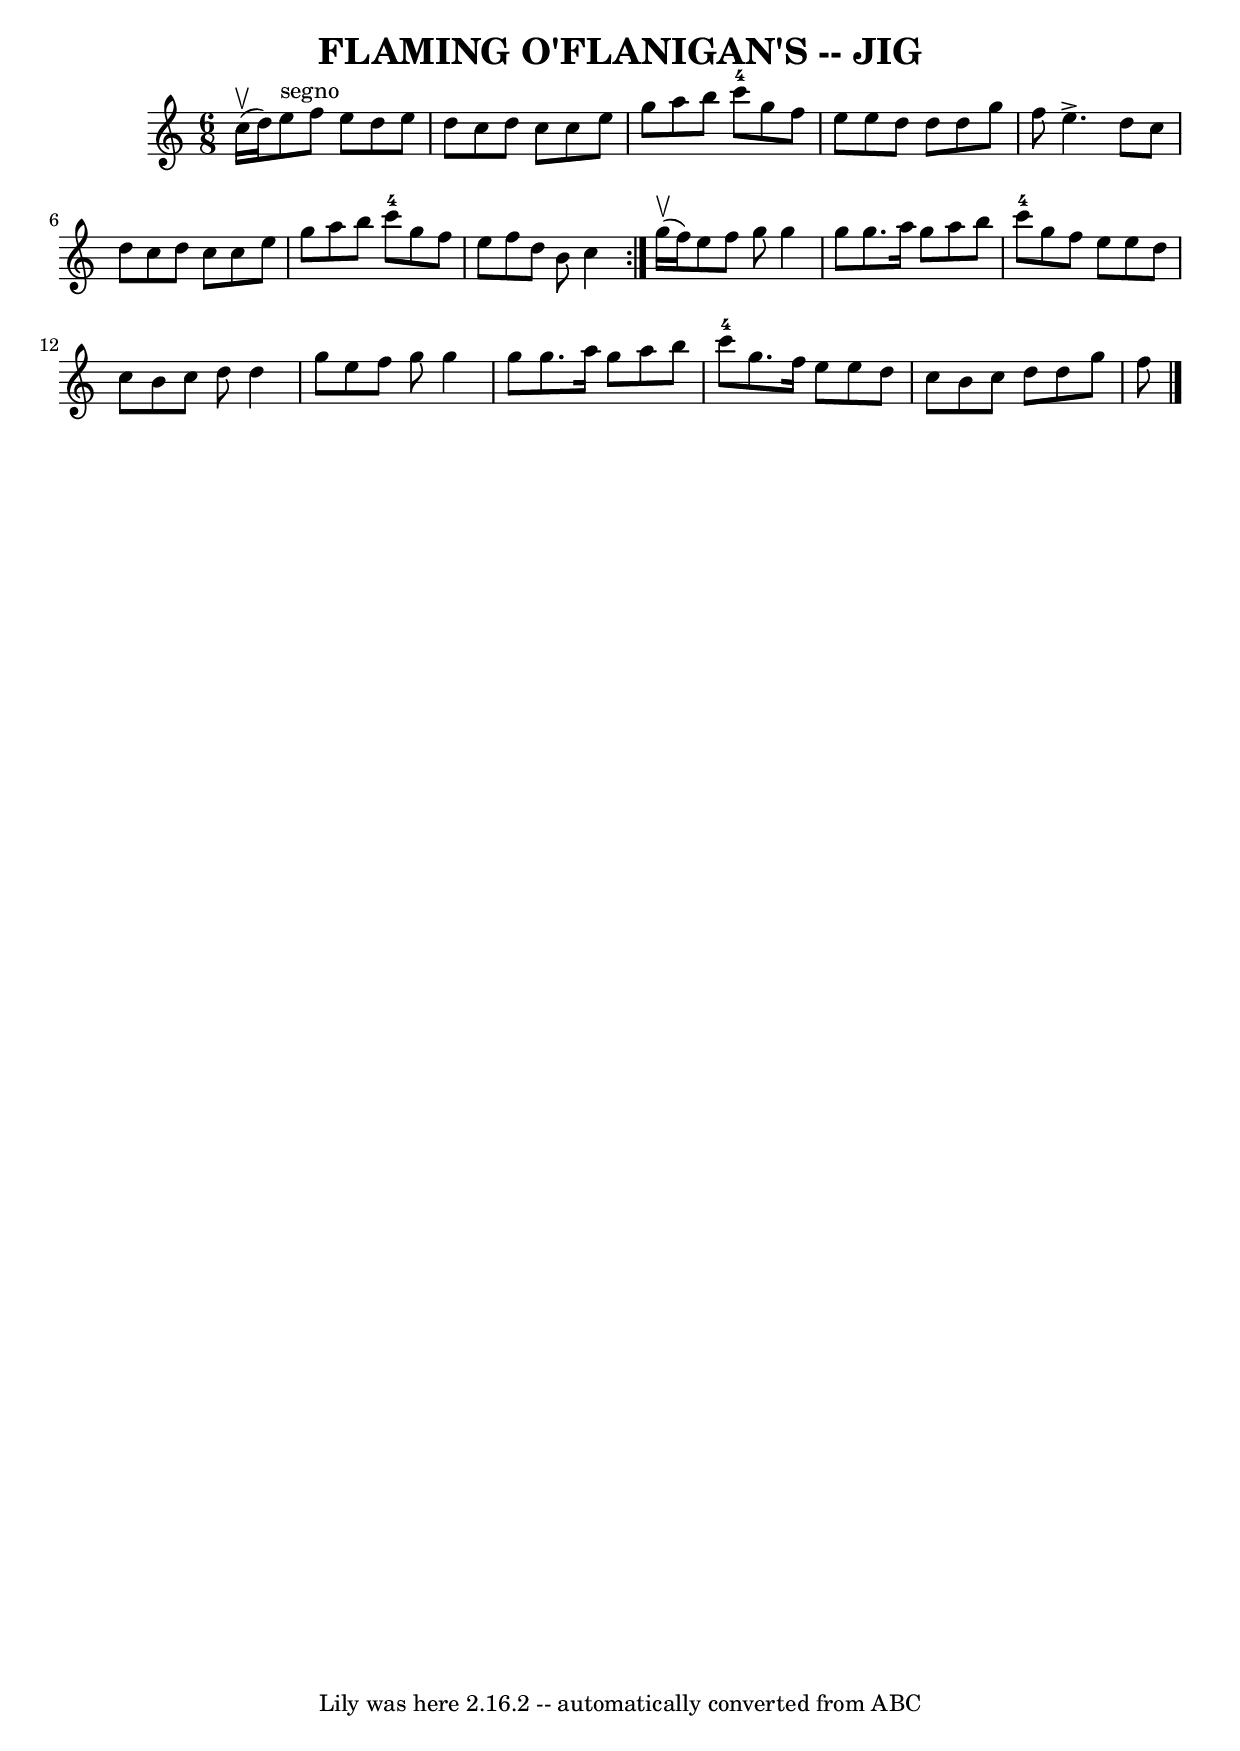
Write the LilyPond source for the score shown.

\version "2.16.2"
\include "Mammoth.ily"
\header {
  %% book = "Ryan's Mammoth Collection of Fiddle Tunes"
  crossRefNumber = "1"
  footnotes = ""
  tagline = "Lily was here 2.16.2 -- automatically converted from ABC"
  title = "FLAMING O'FLANIGAN'S -- JIG"

}
voicedefault =  {



  \repeat volta 2 {

    \time 6/8 
    \key c \major
    c''16 (^\upbow d''16)         |
    e''8^"segno" f''8 e''8 d''8 e''8 d''8    |
    c''8 d''8    
    c''8 c''8 e''8 g''8    |
    a''8 b''8 c'''8-4 g''8    
    f''8 e''8    |
    e''8 d''8 d''8 d''8 g''8 f''8         |
    e''4.^\accent d''8 c''8 d''8    |
    c''8 d''8    
    c''8 c''8 e''8 g''8    |
    a''8 b''8 c'''8-4 g''8    
    f''8 e''8    |
    f''8 d''8 b'8 c''4    
  } g''16 (^\upbow f''16)       |
  e''8 f''8 g''8 g''4 g''8     |
  g''8. a''16 g''8 a''8 b''8 c'''8-4   |
  
  g''8 f''8 e''8 e''8 d''8 c''8    |
  b'8 c''8 d''8  
  d''4 g''8        |
  e''8 f''8 g''8 g''4 g''8     |
  g''8. a''16 g''8 a''8 b''8 c'''8-4   |
  
  g''8. f''16 e''8 e''8 d''8 c''8    |
  b'8 c''8    
  d''8 d''8 g''8 f''8    <<   \bar "|."  >>   

}

\score{
  <<

    \context Staff="default"
    {
      \voicedefault 
      
    }

  >>
  \layout {
    
  }
  \midi {
  }

}
